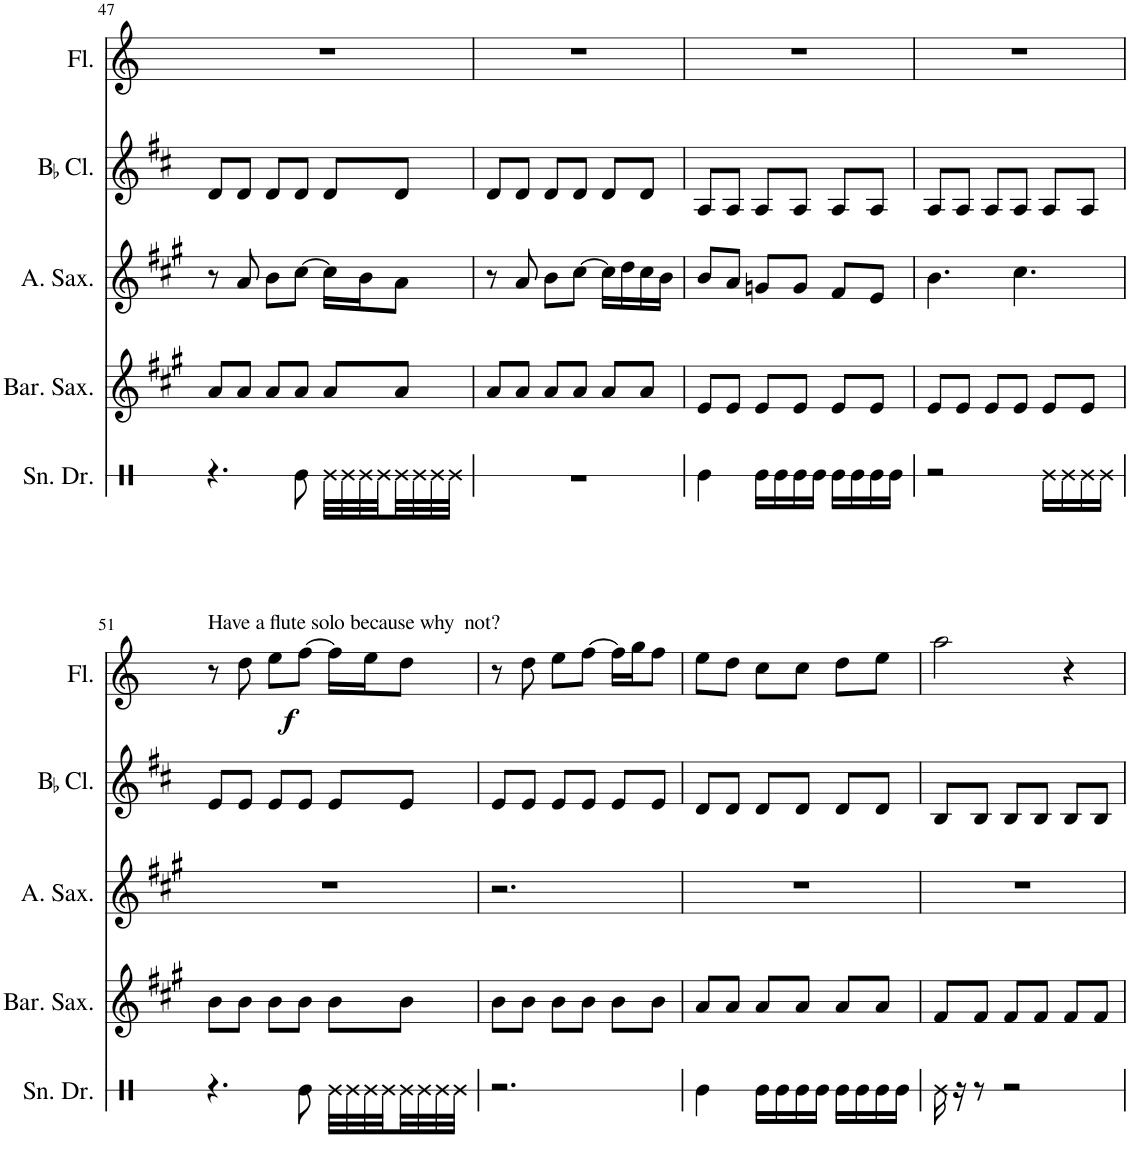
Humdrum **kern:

**kern	**kern	**kern	**kern	**kern	**dynam
*part5	*part4	*part3	*part2	*part1	*part1
*staff5	*staff4	*staff3	*staff2	*staff1	*staff1
*I"Snare Drum	*I"Baritone Saxophone	*I"Alto Saxophone	*I"BaccidentalFlat Clarinet	*I"Flute	*
*I'Sn. Dr.	*I'Bar. Sax.	*I'A. Sax.	*I'BaccidentalFlat Cl.	*I'Fl.	*
!!LO:PB:g=z
*clefX	*clefG2	*clefG2	*clefG2	*clefG2	*
*	*Trd12c21	*Trd5c9	*Trd1c2	*	*
*k[]	*k[f#c#g#]	*k[f#c#g#]	*k[f#c#]	*k[]	*
*M3/4	*M3/4	*M3/4	*M3/4	*M3/4	*
=47	=47	=47	=47	=47	=47
4.r	8a/L	8r	8d/L	2.r	.
.	8a/J	8a/	8d/J	.	.
.	8a/L	8b\L	8d/L	.	.
8Re\	8a/J	[8cc#\J	8d/J	.	.
32Re\LLL	8a/L	16cc#\LL]	8d/L	.	.
32Re\	.	.	.	.	.
32Re\	.	16b\J	.	.	.
32Re\	.	.	.	.	.
32Re\	8a/J	8a\J	8d/J	.	.
32Re\	.	.	.	.	.
32Re\	.	.	.	.	.
32Re\JJJ	.	.	.	.	.
=48	=48	=48	=48	=48	=48
2.r	8a/L	8r	8d/L	2.r	.
.	8a/J	8a/	8d/J	.	.
.	8a/L	8b\L	8d/L	.	.
.	8a/J	[8cc#\J	8d/J	.	.
.	8a/L	16cc#\LL]	8d/L	.	.
.	.	16dd\	.	.	.
.	8a/J	16cc#\	8d/J	.	.
.	.	16b\JJ	.	.	.
=49	=49	=49	=49	=49	=49
4Re\	8e/L	8b/L	8A/L	2.r	.
.	8e/J	8a/J	8A/J	.	.
16Re\LL	8e/L	8gn/L	8A/L	.	.
16Re\	.	.	.	.	.
16Re\	8e/J	8g/J	8A/J	.	.
16Re\JJ	.	.	.	.	.
16Re\LL	8e/L	8f#/L	8A/L	.	.
16Re\	.	.	.	.	.
16Re\	8e/J	8e/J	8A/J	.	.
16Re\JJ	.	.	.	.	.
=50	=50	=50	=50	=50	=50
2r	8e/L	4.b\	8A/L	2.r	.
.	8e/J	.	8A/J	.	.
.	8e/L	.	8A/L	.	.
.	8e/J	4.cc#\	8A/J	.	.
16Re\LL	8e/L	.	8A/L	.	.
16Re\	.	.	.	.	.
16Re\	8e/J	.	8A/J	.	.
16Re\JJ	.	.	.	.	.
!!LO:LB:g=z
=51	=51	=51	=51	=51	=51
!	!	!	!	!LO:TX:a:t=Have a flute solo because why  not?	!
4.r	8b\L	2.r	8e/L	8r	.
!	!	!	!	!	!LO:DY:b
.	8b\J	.	8e/J	8dd\	f
.	8b\L	.	8e/L	8ee\L	.
8Re\	8b\J	.	8e/J	[8ff\J	.
32Re\LLL	8b\L	.	8e/L	16ff\LL]	.
32Re\	.	.	.	.	.
32Re\	.	.	.	16ee\J	.
32Re\	.	.	.	.	.
32Re\	8b\J	.	8e/J	8dd\J	.
32Re\	.	.	.	.	.
32Re\	.	.	.	.	.
32Re\JJJ	.	.	.	.	.
=52	=52	=52	=52	=52	=52
2.r	8b\L	2.r	8e/L	8r	.
.	8b\J	.	8e/J	8dd\	.
.	8b\L	.	8e/L	8ee\L	.
.	8b\J	.	8e/J	[8ff\J	.
.	8b\L	.	8e/L	16ff\LL]	.
.	.	.	.	16gg\J	.
.	8b\J	.	8e/J	8ff\J	.
=53	=53	=53	=53	=53	=53
4Re\	8a/L	2.r	8d/L	8ee\L	.
.	8a/J	.	8d/J	8dd\J	.
16Re\LL	8a/L	.	8d/L	8cc\L	.
16Re\	.	.	.	.	.
16Re\	8a/J	.	8d/J	8cc\J	.
16Re\JJ	.	.	.	.	.
16Re\LL	8a/L	.	8d/L	8dd\L	.
16Re\	.	.	.	.	.
16Re\	8a/J	.	8d/J	8ee\J	.
16Re\JJ	.	.	.	.	.
=54	=54	=54	=54	=54	=54
16Re\	8f#/L	2.r	8B/L	2aa\	.
16r	.	.	.	.	.
8r	8f#/J	.	8B/J	.	.
2r	8f#/L	.	8B/L	.	.
.	8f#/J	.	8B/J	.	.
.	8f#/L	.	8B/L	4r	.
.	8f#/J	.	8B/J	.	.
=	=	=	=	=	=
*-	*-	*-	*-	*-	*-
